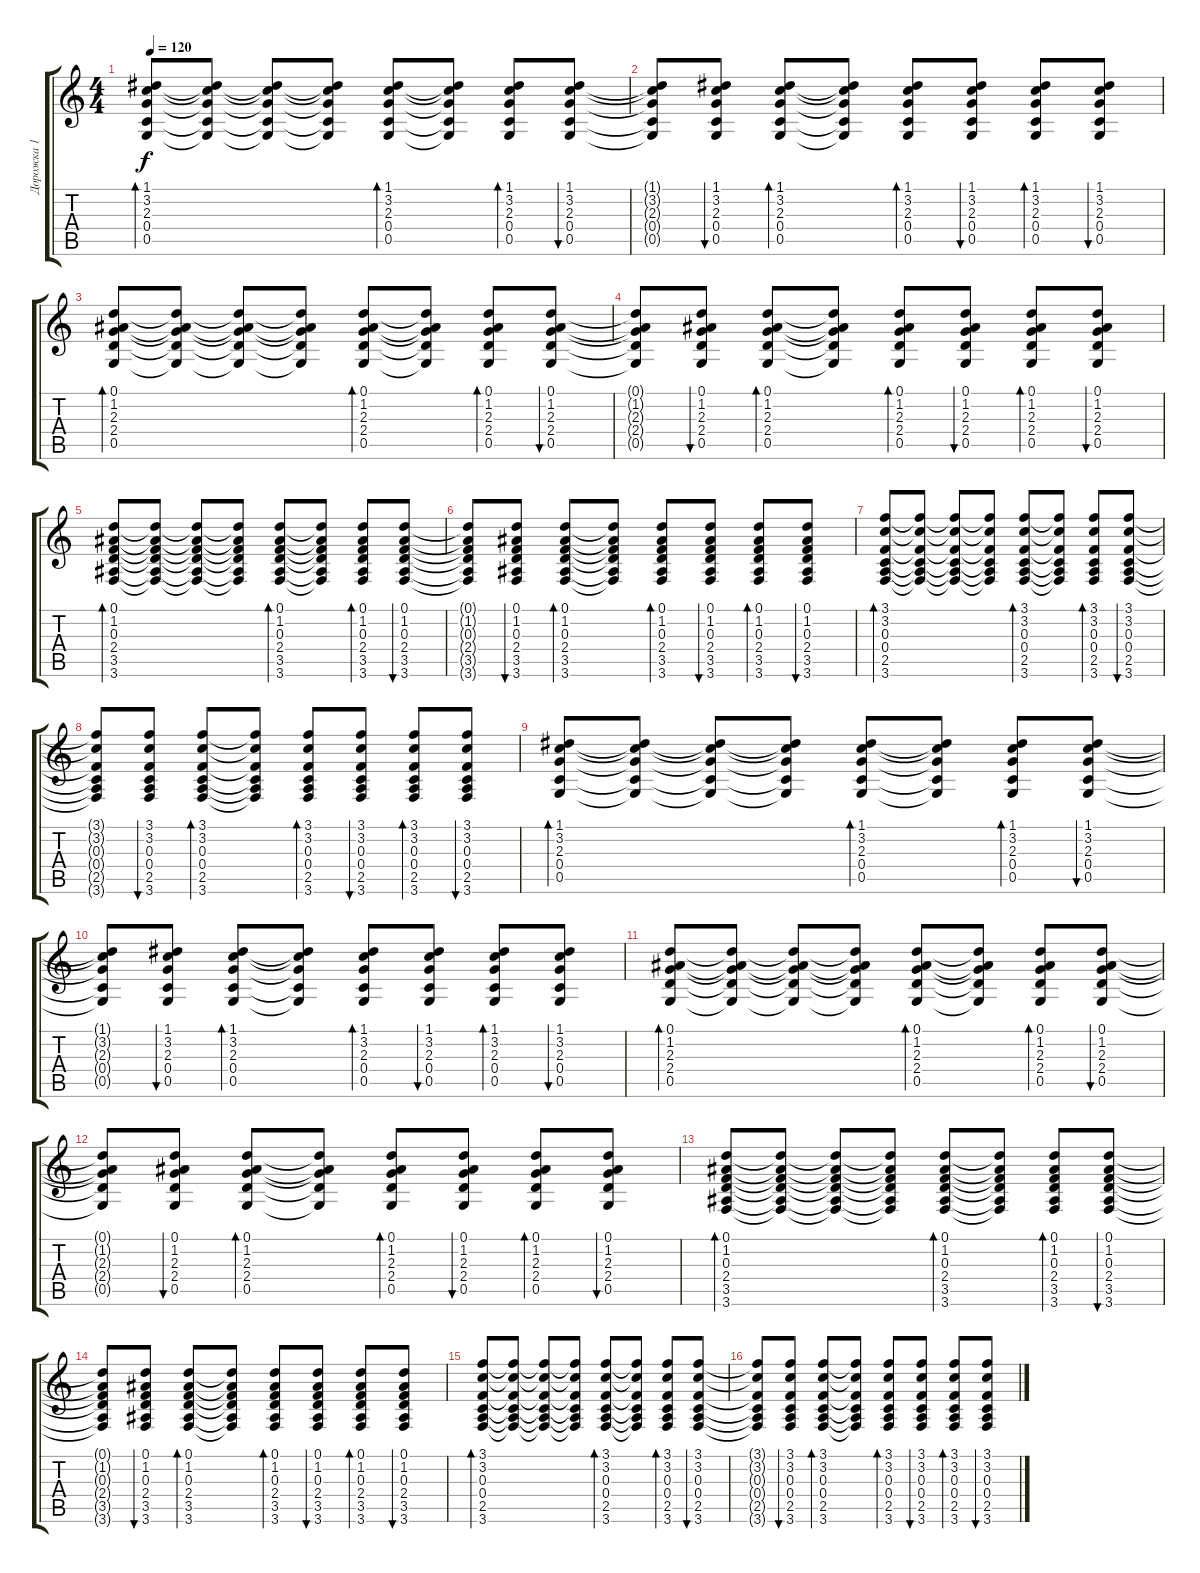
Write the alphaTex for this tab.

\track ("Дорожка 1" "Дорожка 1") {instrument acousticguitarsteel}
\staff {score tabs}
\tuning (D4 A3 F3 C3 G2 D2) {hide}
\ts (4 4)
\tempo 120
\clef g2
\ks c
(1.1 3.2 2.3 0.4 0.5).8{bd 30 dy f} (1.1{t} 3.2{t} 2.3{t} 0.4{t} 0.5{t}).8 (1.1{t} 3.2{t} 2.3{t} 0.4{t} 0.5{t}).8 (1.1{t} 3.2{t} 2.3{t} 0.4{t} 0.5{t}).8 (1.1 3.2 2.3 0.4 0.5).8{bd 30} (1.1{t} 3.2{t} 2.3{t} 0.4{t} 0.5{t}).8 (1.1 3.2 2.3 0.4 0.5).8{bd 30} (1.1 3.2 2.3 0.4 0.5).8{bu 30} |
(1.1{t} 3.2{t} 2.3{t} 0.4{t} 0.5{t}).8 (1.1 3.2 2.3 0.4 0.5).8{bu 30} (1.1 3.2 2.3 0.4 0.5).8{bd 30} (1.1{t} 3.2{t} 2.3{t} 0.4{t} 0.5{t}).8 (1.1 3.2 2.3 0.4 0.5).8{bd 30} (1.1 3.2 2.3 0.4 0.5).8{bu 30} (1.1 3.2 2.3 0.4 0.5).8{bd 30} (1.1 3.2 2.3 0.4 0.5).8{bu 30} |
(0.1 1.2 2.3 2.4 0.5).8{bd 30} (0.1{t} 1.2{t} 2.3{t} 2.4{t} 0.5{t}).8 (0.1{t} 1.2{t} 2.3{t} 2.4{t} 0.5{t}).8 (0.1{t} 1.2{t} 2.3{t} 2.4{t} 0.5{t}).8 (0.1 1.2 2.3 2.4 0.5).8{bd 30} (0.1{t} 1.2{t} 2.3{t} 2.4{t} 0.5{t}).8 (0.1 1.2 2.3 2.4 0.5).8{bd 30} (0.1 1.2 2.3 2.4 0.5).8{bu 30} |
(0.1{t} 1.2{t} 2.3{t} 2.4{t} 0.5{t}).8 (0.1 1.2 2.3 2.4 0.5).8{bu 30} (0.1 1.2 2.3 2.4 0.5).8{bd 30} (0.1{t} 1.2{t} 2.3{t} 2.4{t} 0.5{t}).8 (0.1 1.2 2.3 2.4 0.5).8{bd 30} (0.1 1.2 2.3 2.4 0.5).8{bu 30} (0.1 1.2 2.3 2.4 0.5).8{bd 30} (0.1 1.2 2.3 2.4 0.5).8{bu 30} |
(0.1 1.2 0.3 2.4 3.5 3.6).8{bd 30} (0.1{t} 1.2{t} 0.3{t} 2.4{t} 3.5{t} 3.6{t}).8 (0.1{t} 1.2{t} 0.3{t} 2.4{t} 3.5{t} 3.6{t}).8 (0.1{t} 1.2{t} 0.3{t} 2.4{t} 3.5{t} 3.6{t}).8 (0.1 1.2 0.3 2.4 3.5 3.6).8{bd 30} (0.1{t} 1.2{t} 0.3{t} 2.4{t} 3.5{t} 3.6{t}).8 (0.1 1.2 0.3 2.4 3.5 3.6).8{bd 30} (0.1 1.2 0.3 2.4 3.5 3.6).8{bu 30} |
(0.1{t} 1.2{t} 0.3{t} 2.4{t} 3.5{t} 3.6{t}).8 (0.1 1.2 0.3 2.4 3.5 3.6).8{bu 30} (0.1 1.2 0.3 2.4 3.5 3.6).8{bd 30} (0.1{t} 1.2{t} 0.3{t} 2.4{t} 3.5{t} 3.6{t}).8 (0.1 1.2 0.3 2.4 3.5 3.6).8{bd 30} (0.1 1.2 0.3 2.4 3.5 3.6).8{bu 30} (0.1 1.2 0.3 2.4 3.5 3.6).8{bd 30} (0.1 1.2 0.3 2.4 3.5 3.6).8{bu 30} |
(3.1 3.2 0.3 0.4 2.5 3.6).8{bd 30} (3.1{t} 3.2{t} 0.3{t} 0.4{t} 2.5{t} 3.6{t}).8 (3.1{t} 3.2{t} 0.3{t} 0.4{t} 2.5{t} 3.6{t}).8 (3.1{t} 3.2{t} 0.3{t} 0.4{t} 2.5{t} 3.6{t}).8 (3.1 3.2 0.3 0.4 2.5 3.6).8{bd 30} (3.1{t} 3.2{t} 0.3{t} 0.4{t} 2.5{t} 3.6{t}).8 (3.1 3.2 0.3 0.4 2.5 3.6).8{bd 30} (3.1 3.2 0.3 0.4 2.5 3.6).8{bu 30} |
(3.1{t} 3.2{t} 0.3{t} 0.4{t} 2.5{t} 3.6{t}).8 (3.1 3.2 0.3 0.4 2.5 3.6).8{bu 30} (3.1 3.2 0.3 0.4 2.5 3.6).8{bd 30} (3.1{t} 3.2{t} 0.3{t} 0.4{t} 2.5{t} 3.6{t}).8 (3.1 3.2 0.3 0.4 2.5 3.6).8{bd 30} (3.1 3.2 0.3 0.4 2.5 3.6).8{bu 30} (3.1 3.2 0.3 0.4 2.5 3.6).8{bd 30} (3.1 3.2 0.3 0.4 2.5 3.6).8{bu 30} |
(1.1 3.2 2.3 0.4 0.5).8{bd 30} (1.1{t} 3.2{t} 2.3{t} 0.4{t} 0.5{t}).8 (1.1{t} 3.2{t} 2.3{t} 0.4{t} 0.5{t}).8 (1.1{t} 3.2{t} 2.3{t} 0.4{t} 0.5{t}).8 (1.1 3.2 2.3 0.4 0.5).8{bd 30} (1.1{t} 3.2{t} 2.3{t} 0.4{t} 0.5{t}).8 (1.1 3.2 2.3 0.4 0.5).8{bd 30} (1.1 3.2 2.3 0.4 0.5).8{bu 30} |
(1.1{t} 3.2{t} 2.3{t} 0.4{t} 0.5{t}).8 (1.1 3.2 2.3 0.4 0.5).8{bu 30} (1.1 3.2 2.3 0.4 0.5).8{bd 30} (1.1{t} 3.2{t} 2.3{t} 0.4{t} 0.5{t}).8 (1.1 3.2 2.3 0.4 0.5).8{bd 30} (1.1 3.2 2.3 0.4 0.5).8{bu 30} (1.1 3.2 2.3 0.4 0.5).8{bd 30} (1.1 3.2 2.3 0.4 0.5).8{bu 30} |
(0.1 1.2 2.3 2.4 0.5).8{bd 30} (0.1{t} 1.2{t} 2.3{t} 2.4{t} 0.5{t}).8 (0.1{t} 1.2{t} 2.3{t} 2.4{t} 0.5{t}).8 (0.1{t} 1.2{t} 2.3{t} 2.4{t} 0.5{t}).8 (0.1 1.2 2.3 2.4 0.5).8{bd 30} (0.1{t} 1.2{t} 2.3{t} 2.4{t} 0.5{t}).8 (0.1 1.2 2.3 2.4 0.5).8{bd 30} (0.1 1.2 2.3 2.4 0.5).8{bu 30} |
(0.1{t} 1.2{t} 2.3{t} 2.4{t} 0.5{t}).8 (0.1 1.2 2.3 2.4 0.5).8{bu 30} (0.1 1.2 2.3 2.4 0.5).8{bd 30} (0.1{t} 1.2{t} 2.3{t} 2.4{t} 0.5{t}).8 (0.1 1.2 2.3 2.4 0.5).8{bd 30} (0.1 1.2 2.3 2.4 0.5).8{bu 30} (0.1 1.2 2.3 2.4 0.5).8{bd 30} (0.1 1.2 2.3 2.4 0.5).8{bu 30} |
(0.1 1.2 0.3 2.4 3.5 3.6).8{bd 30} (0.1{t} 1.2{t} 0.3{t} 2.4{t} 3.5{t} 3.6{t}).8 (0.1{t} 1.2{t} 0.3{t} 2.4{t} 3.5{t} 3.6{t}).8 (0.1{t} 1.2{t} 0.3{t} 2.4{t} 3.5{t} 3.6{t}).8 (0.1 1.2 0.3 2.4 3.5 3.6).8{bd 30} (0.1{t} 1.2{t} 0.3{t} 2.4{t} 3.5{t} 3.6{t}).8 (0.1 1.2 0.3 2.4 3.5 3.6).8{bd 30} (0.1 1.2 0.3 2.4 3.5 3.6).8{bu 30} |
(0.1{t} 1.2{t} 0.3{t} 2.4{t} 3.5{t} 3.6{t}).8 (0.1 1.2 0.3 2.4 3.5 3.6).8{bu 30} (0.1 1.2 0.3 2.4 3.5 3.6).8{bd 30} (0.1{t} 1.2{t} 0.3{t} 2.4{t} 3.5{t} 3.6{t}).8 (0.1 1.2 0.3 2.4 3.5 3.6).8{bd 30} (0.1 1.2 0.3 2.4 3.5 3.6).8{bu 30} (0.1 1.2 0.3 2.4 3.5 3.6).8{bd 30} (0.1 1.2 0.3 2.4 3.5 3.6).8{bu 30} |
(3.1 3.2 0.3 0.4 2.5 3.6).8{bd 30} (3.1{t} 3.2{t} 0.3{t} 0.4{t} 2.5{t} 3.6{t}).8 (3.1{t} 3.2{t} 0.3{t} 0.4{t} 2.5{t} 3.6{t}).8 (3.1{t} 3.2{t} 0.3{t} 0.4{t} 2.5{t} 3.6{t}).8 (3.1 3.2 0.3 0.4 2.5 3.6).8{bd 30} (3.1{t} 3.2{t} 0.3{t} 0.4{t} 2.5{t} 3.6{t}).8 (3.1 3.2 0.3 0.4 2.5 3.6).8{bd 30} (3.1 3.2 0.3 0.4 2.5 3.6).8{bu 30} |
(3.1{t} 3.2{t} 0.3{t} 0.4{t} 2.5{t} 3.6{t}).8 (3.1 3.2 0.3 0.4 2.5 3.6).8{bu 30} (3.1 3.2 0.3 0.4 2.5 3.6).8{bd 30} (3.1{t} 3.2{t} 0.3{t} 0.4{t} 2.5{t} 3.6{t}).8 (3.1 3.2 0.3 0.4 2.5 3.6).8{bd 30} (3.1 3.2 0.3 0.4 2.5 3.6).8{bu 30} (3.1 3.2 0.3 0.4 2.5 3.6).8{bd 30} (3.1 3.2 0.3 0.4 2.5 3.6).8{bu 30}
